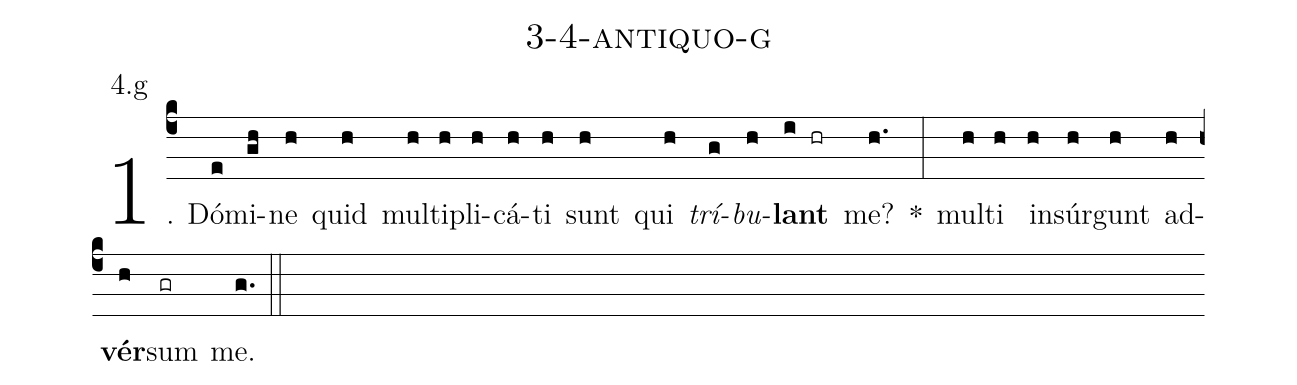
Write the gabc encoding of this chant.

name: 3-4-antiquo-g;
annotation: 4.g;
%%
(c4)1. Dó(e)mi(gh)ne(h) quid(h) mul(h)ti(h)pli(h)cá(h)ti(h) sunt(h) qui(h) <i>trí</i>(g)<i>bu</i>(h)<b>lant</b>(i hr) me?(h.) *(:) mul(h)ti(h) in(h)súr(h)gunt(h) ad(h)<b>vér</b>(h)sum(gr) me.(g.) (::)
